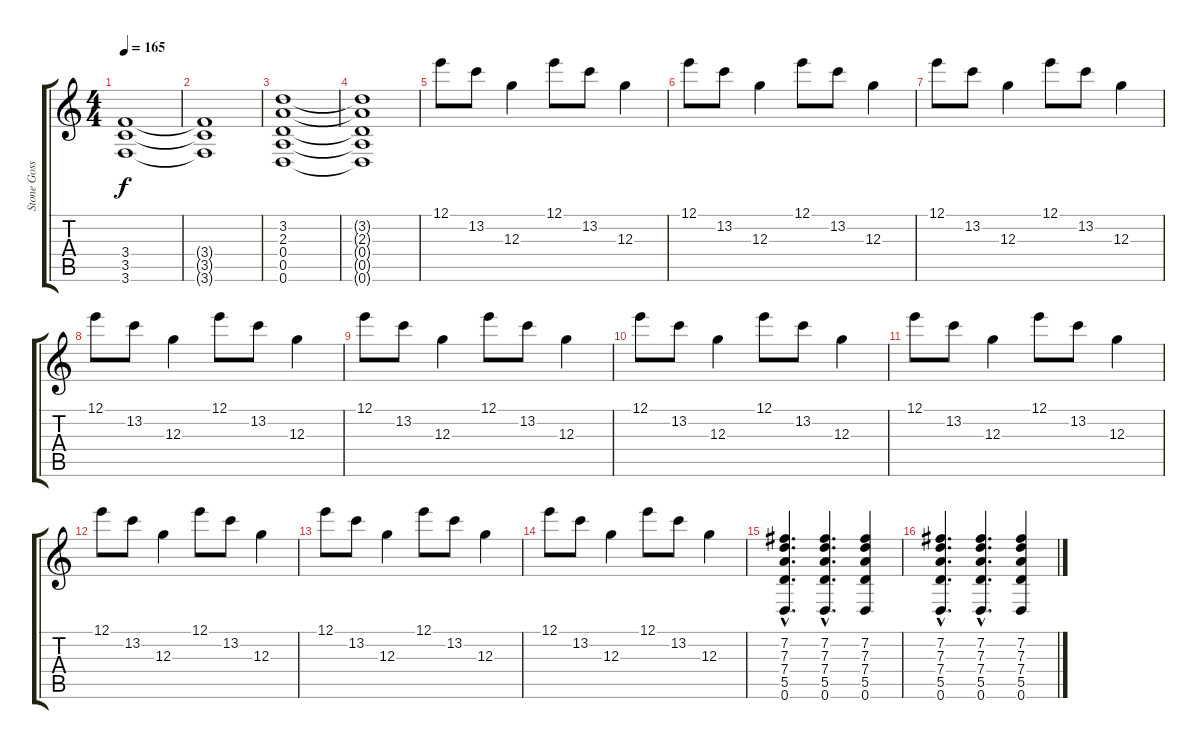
\track ("Stone Gossard" "Stone Goss") {instrument distortionguitar}
\staff {score tabs}
\tuning (E4 B3 G3 D3 A2 D2) {hide}
\ts (4 4)
\tempo 165
\clef g2
\ks c
(3.4 3.5 3.6).1{dy f} |
(3.4{t} 3.5{t} 3.6{t}).1 |
(3.2 2.3 0.4 0.5 0.6).1 |
(3.2{t} 2.3{t} 0.4{t} 0.5{t} 0.6{t}).1 |
12.1.8{instrument electricguitarclean} 13.2.8{instrument electricguitarclean} 12.3.4{instrument electricguitarclean} 12.1.8{instrument electricguitarclean} 13.2.8{instrument electricguitarclean} 12.3.4{instrument electricguitarclean} |
12.1.8{instrument electricguitarclean} 13.2.8{instrument electricguitarclean} 12.3.4{instrument electricguitarclean} 12.1.8{instrument electricguitarclean} 13.2.8{instrument electricguitarclean} 12.3.4{instrument electricguitarclean} |
12.1.8{instrument electricguitarclean} 13.2.8{instrument electricguitarclean} 12.3.4{instrument electricguitarclean} 12.1.8{instrument electricguitarclean} 13.2.8{instrument electricguitarclean} 12.3.4{instrument electricguitarclean} |
12.1.8{instrument electricguitarclean} 13.2.8{instrument electricguitarclean} 12.3.4{instrument electricguitarclean} 12.1.8{instrument electricguitarclean} 13.2.8{instrument electricguitarclean} 12.3.4{instrument electricguitarclean} |
12.1.8{instrument electricguitarclean} 13.2.8{instrument electricguitarclean} 12.3.4{instrument electricguitarclean} 12.1.8{instrument electricguitarclean} 13.2.8{instrument electricguitarclean} 12.3.4{instrument electricguitarclean} |
12.1.8{instrument electricguitarclean} 13.2.8{instrument electricguitarclean} 12.3.4{instrument electricguitarclean} 12.1.8{instrument electricguitarclean} 13.2.8{instrument electricguitarclean} 12.3.4{instrument electricguitarclean} |
12.1.8{instrument electricguitarclean} 13.2.8{instrument electricguitarclean} 12.3.4{instrument electricguitarclean} 12.1.8{instrument electricguitarclean} 13.2.8{instrument electricguitarclean} 12.3.4{instrument electricguitarclean} |
12.1.8{instrument electricguitarclean} 13.2.8{instrument electricguitarclean} 12.3.4{instrument electricguitarclean} 12.1.8{instrument electricguitarclean} 13.2.8{instrument electricguitarclean} 12.3.4{instrument electricguitarclean} |
12.1.8{instrument electricguitarclean} 13.2.8{instrument electricguitarclean} 12.3.4{instrument electricguitarclean} 12.1.8{instrument electricguitarclean} 13.2.8{instrument electricguitarclean} 12.3.4{instrument electricguitarclean} |
12.1.8{instrument electricguitarclean} 13.2.8{instrument electricguitarclean} 12.3.4{instrument electricguitarclean} 12.1.8{instrument electricguitarclean} 13.2.8{instrument electricguitarclean} 12.3.4{instrument electricguitarclean} |
(7.2{hac} 7.3{hac} 7.4{hac} 5.5{hac} 0.6{hac}).4{d instrument distortionguitar} (7.2{hac} 7.3{hac} 7.4{hac} 5.5{hac} 0.6{hac}).4{d} (7.2 7.3 7.4 5.5 0.6).4 |
(7.2{hac} 7.3{hac} 7.4{hac} 5.5{hac} 0.6{hac}).4{d instrument distortionguitar} (7.2{hac} 7.3{hac} 7.4{hac} 5.5{hac} 0.6{hac}).4{d} (7.2 7.3 7.4 5.5 0.6).4
